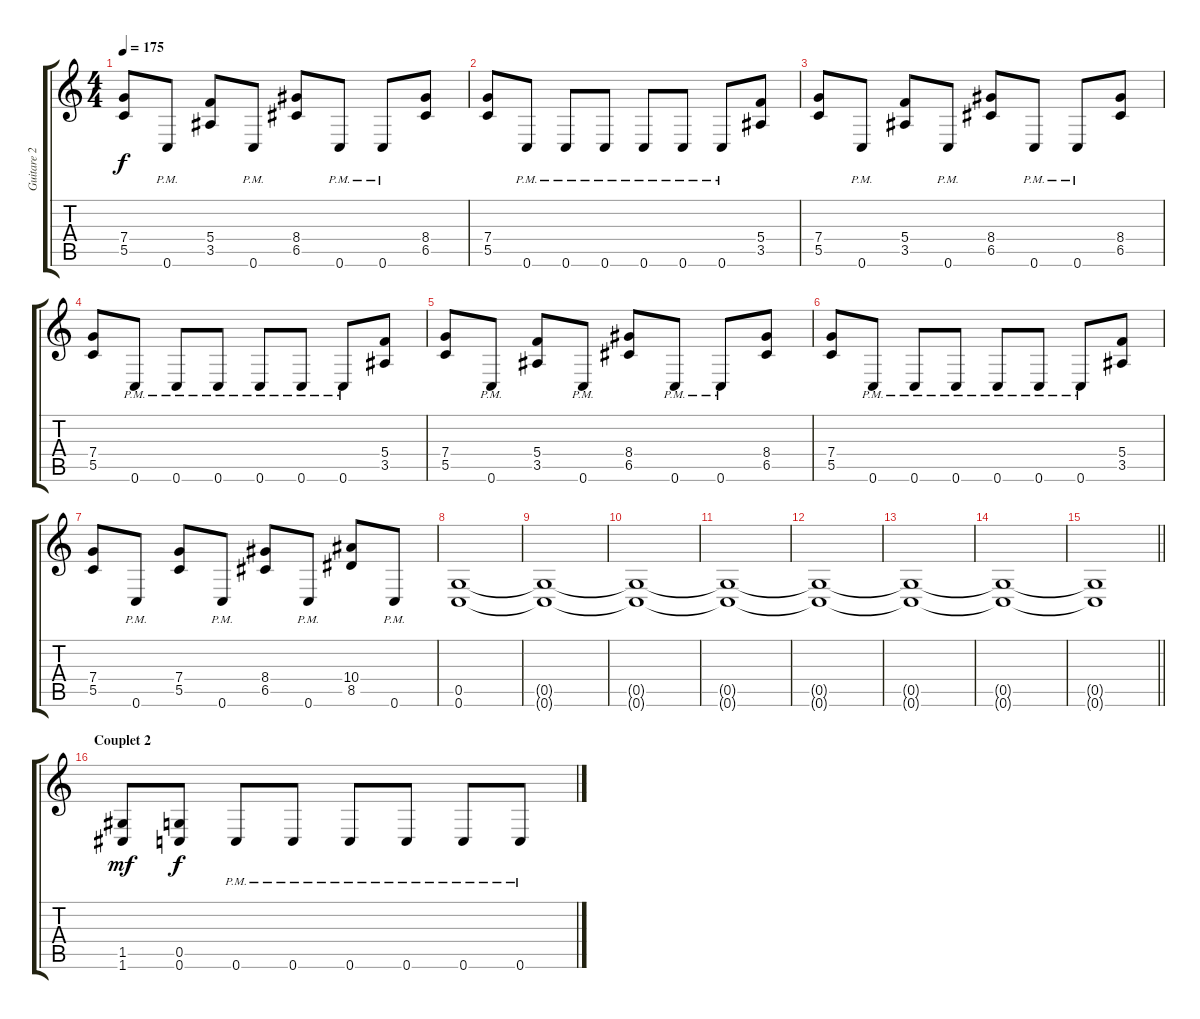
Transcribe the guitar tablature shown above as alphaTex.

\track ("Guitare 2" "Guitare 2") {instrument distortionguitar}
\staff {score tabs}
\tuning (D4 A3 F3 C3 G2 C2) {hide}
\ts (4 4)
\tempo 175
\clef g2
\ks c
(7.4 5.5).8{dy f} 0.6{pm}.8 (5.4 3.5).8 0.6{pm}.8 (8.4 6.5).8 0.6{pm}.8 0.6{pm}.8 (8.4 6.5).8 |
(7.4 5.5).8 0.6{pm}.8 0.6{pm}.8 0.6{pm}.8 0.6{pm}.8 0.6{pm}.8 0.6{pm}.8 (5.4 3.5).8 |
(7.4 5.5).8 0.6{pm}.8 (5.4 3.5).8 0.6{pm}.8 (8.4 6.5).8 0.6{pm}.8 0.6{pm}.8 (8.4 6.5).8 |
(7.4 5.5).8 0.6{pm}.8 0.6{pm}.8 0.6{pm}.8 0.6{pm}.8 0.6{pm}.8 0.6{pm}.8 (5.4 3.5).8 |
(7.4 5.5).8 0.6{pm}.8 (5.4 3.5).8 0.6{pm}.8 (8.4 6.5).8 0.6{pm}.8 0.6{pm}.8 (8.4 6.5).8 |
(7.4 5.5).8 0.6{pm}.8 0.6{pm}.8 0.6{pm}.8 0.6{pm}.8 0.6{pm}.8 0.6{pm}.8 (5.4 3.5).8 |
(7.4 5.5).8 0.6{pm}.8 (7.4 5.5).8 0.6{pm}.8 (8.4 6.5).8 0.6{pm}.8 (10.4 8.5).8 0.6{pm}.8 |
(0.5 0.6).1 |
(0.5{t} 0.6{t}).1 |
(0.5{t} 0.6{t}).1 |
(0.5{t} 0.6{t}).1 |
(0.5{t} 0.6{t}).1 |
(0.5{t} 0.6{t}).1 |
(0.5{t} 0.6{t}).1 |
\barLineRight lightlight
(0.5{t} 0.6{t}).1 |
\section ("" "Couplet 2")
(1.5 1.6).8{dy mf} (0.5 0.6).8{dy f} 0.6{pm}.8 0.6{pm}.8 0.6{pm}.8 0.6{pm}.8 0.6{pm}.8 0.6{pm}.8
